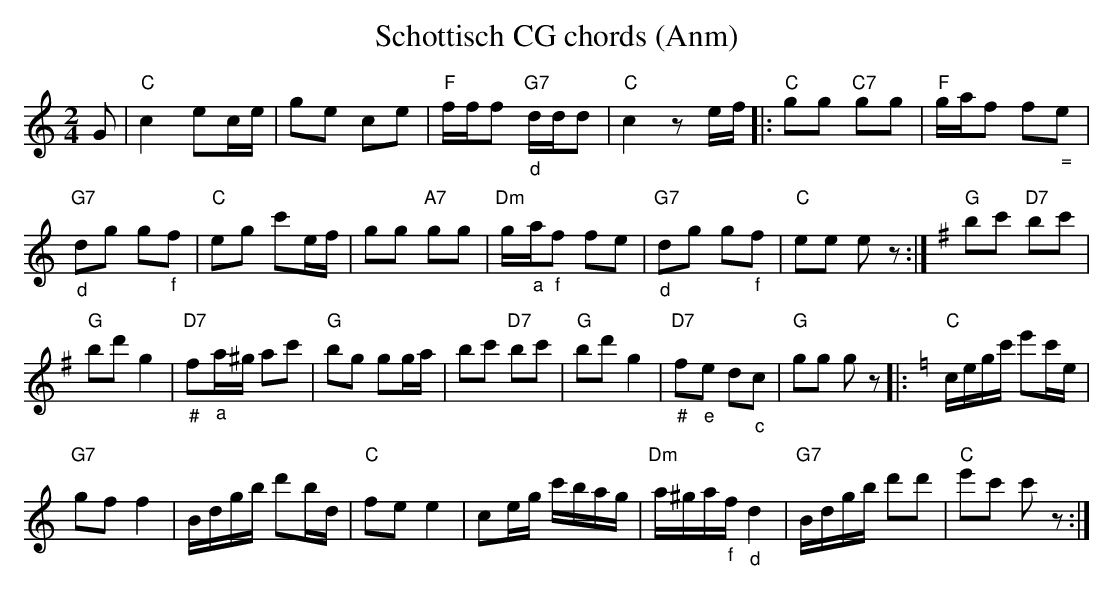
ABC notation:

X:1
T: Schottisch CG chords (Anm)
M:2/4
L:1/16
K:C %%MIDI gchordon
G2 | "C"c4e2ce | g2e2 c2e2 | "F"fff2 "G7""_d"ddd2 | "C"c4z2ef |: "C"g2g2 "C7"g2g2 | "F"gaf2 f2"_ ="e2 |
"G7""_d"d2g2 g2"_f"f2 | "C"e2g2 c'2ef | g2g2 "A7"g2g2 | "Dm"g"_a"a"_f"f2 f2e2 | "G7""_d"d2g2 g2"_f"f2 | "C"e2e2 e2z2 :| [K:G] "G"b2c'2 "D7"b2c'2 |
"G"b2d'2g4 | "D7""_#"f2"_a"a^g a2c'2 | "G"b2g2 g2ga | b2c'2 "D7"b2c'2 | "G"b2d'2g4 | "D7""_#"f2"_e"e2 d2"_c"c2 | "G"g2g2 g2z2 |: [K:C] "C"cegc' e'2c'e |
"G7"g2f2f4 | Bdgb d'2bd | "C"f2e2e4 | c2eg c'bag | "Dm"a^ga"_f"f "_d"d4 | "G7"Bdgb d'2d'2 | "C"e'2c'2 c'2z2 :|
